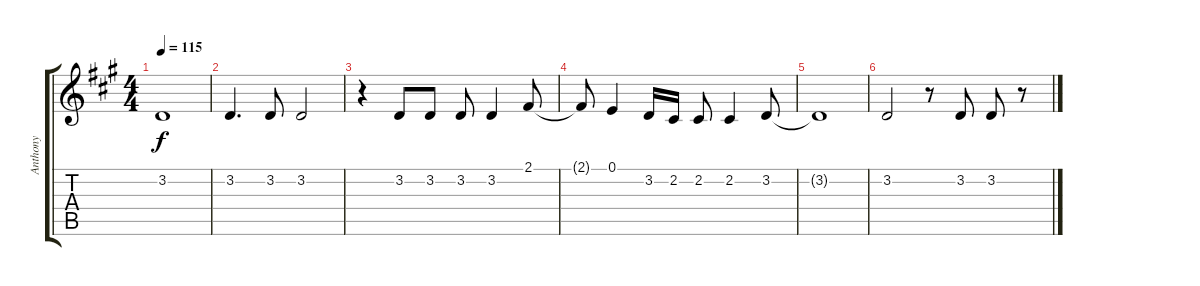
\track ("Anthony " "Anthony ") {instrument clarinet}
\staff {score tabs}
\tuning (E4 B3 G3 D3 A2 E2) {hide}
\ts (4 4)
\tempo 115
\clef g2
\ks a
3.2{t}.1{dy f} |
3.2.4{d} 3.2.8 3.2.2 |
r.4 3.2.8 3.2.8 3.2.8 3.2.4 2.1.8 |
2.1{t}.8 0.1.4 3.2.16 2.2.16 2.2.8 2.2.4 3.2.8 |
3.2{t}.1 |
3.2.2 r.8 3.2.8 3.2.8 r.8
